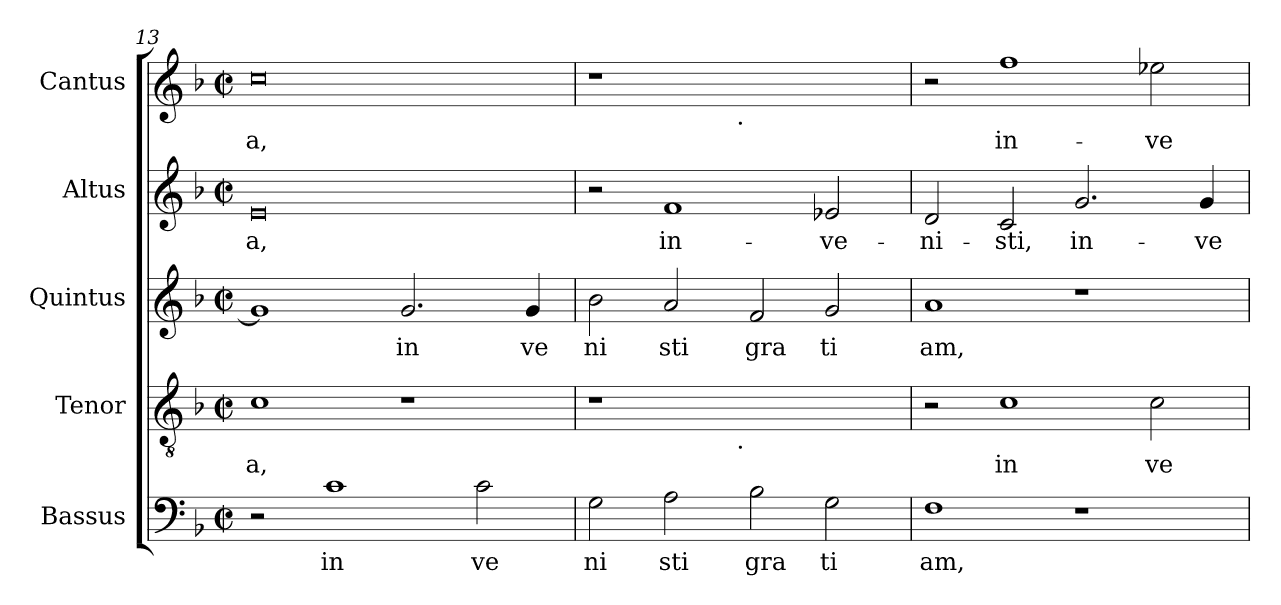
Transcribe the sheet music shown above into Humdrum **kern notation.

**kern	**text	**kern	**text	**kern	**text	**kern	**text	**kern	**text
*part5	*part5	*part4	*part4	*part3	*part3	*part2	*part2	*part1	*part1
*staff5	*staff5	*staff4	*staff4	*staff3	*staff3	*staff2	*staff2	*staff1	*staff1
*I"Bassus	*	*I"Tenor	*	*I"Quintus	*	*I"Altus	*	*I"Cantus	*
*clefF4	*	*clefGv2	*	*clefG2	*	*clefG2	*	*clefG2	*
*k[b-]	*	*k[b-]	*	*k[b-]	*	*k[b-]	*	*k[b-]	*
*F:	*	*F:	*	*F:	*	*F:	*	*F:	*
*M2/2	*	*M2/2	*	*M2/2	*	*M2/2	*	*M2/2	*
*met(c|)	*	*met(c|)	*	*met(c|)	*	*met(c|)	*	*met(c|)	*
=13	=13	=13	=13	=13	=13	=13	=13	=13	=13
!	!	!	!LO:LY:b:cj	!	!LO:LY:b	!	!LO:LY:b	!	!LO:LY:b:cj
2r	.	1c	a,	1g]	.	0e	a,	0cc	-a,
!	!LO:LY:b:cj	!	!	!	!	!	!	!	!
1c	in	.	.	.	.	.	.	.	.
!	!	!	!	!	!LO:LY:b	!	!	!	!
.	.	1r	.	2.g/	in	.	.	.	.
!	!LO:LY:b:cj	!	!	!	!	!	!	!	!
2c\	ve	.	.	.	.	.	.	.	.
!	!	!	!	!	!LO:LY:b	!	!	!	!
.	.	.	.	4g/	ve	.	.	.	.
=14	=14	=14	=14	=14	=14	=14	=14	=14	=14
!	!LO:LY:b:cj	!	!	!	!LO:LY:b	!	!	!	!
*	*	*^	*	*	*	*	*	*^	*
2G\	ni	1r	2ryy	.	2b-\	ni	2r	.	1r	2ryy	.
!	!LO:LY:b:cj	!	!	!	!	!LO:LY:b	!	!LO:LY:b	!	!	!
2A\	sti	.	4...ryy	.	2a/	sti	1f	in-	.	4...ryy	.
!	!	!	!	!	!	!	!	!	!	!LO:TX:b:t=.	!
!	!	!	!LO:TX:b:t=.	!	!	!	!	!	!	!	!
.	.	.	1ryy	.	.	.	.	.	.	1ryy	.
!	!LO:LY:b:cj	!	!	!	!	!LO:LY:b	!	!	!	!	!
2B-\	gra	1ryy	.	.	2f/	gra	.	.	1ryy	.	.
!	!LO:LY:b:cj	!	!	!	!	!LO:LY:b	!	!LO:LY:b	!	!	!
2G\	ti	.	.	.	2g/	ti	2e-X/	-ve-	.	.	.
.	.	.	32ryy	.	.	.	.	.	.	32ryy	.
=15	=15	=15	=15	=15	=15	=15	=15	=15	=15	=15	=15
!	!LO:LY:b:cj	!	!	!	!	!LO:LY:b	!	!LO:LY:b	!	!	!
*	*	*v	*v	*	*	*	*	*	*v	*v	*
1F	am,	2r	.	1a	am,	2d/	-ni-	2r	.
!	!	!	!LO:LY:b:cj	!	!	!	!LO:LY:b	!	!LO:LY:b:cj
.	.	1c	in	.	.	2c/	-sti,	1ff	in-
!	!	!	!	!	!	!	!LO:LY:b	!	!
1r	.	.	.	1r	.	2.g/	in-	.	.
!	!	!	!LO:LY:b:cj	!	!	!	!	!	!LO:LY:b:cj
.	.	2c\	ve	.	.	.	.	2ee-X\	-ve-
!	!	!	!	!	!	!	!LO:LY:b	!	!
.	.	.	.	.	.	4g/	-ve-	.	.
=	=	=	=	=	=	=	=	=	=
*-	*-	*-	*-	*-	*-	*-	*-	*-	*-
